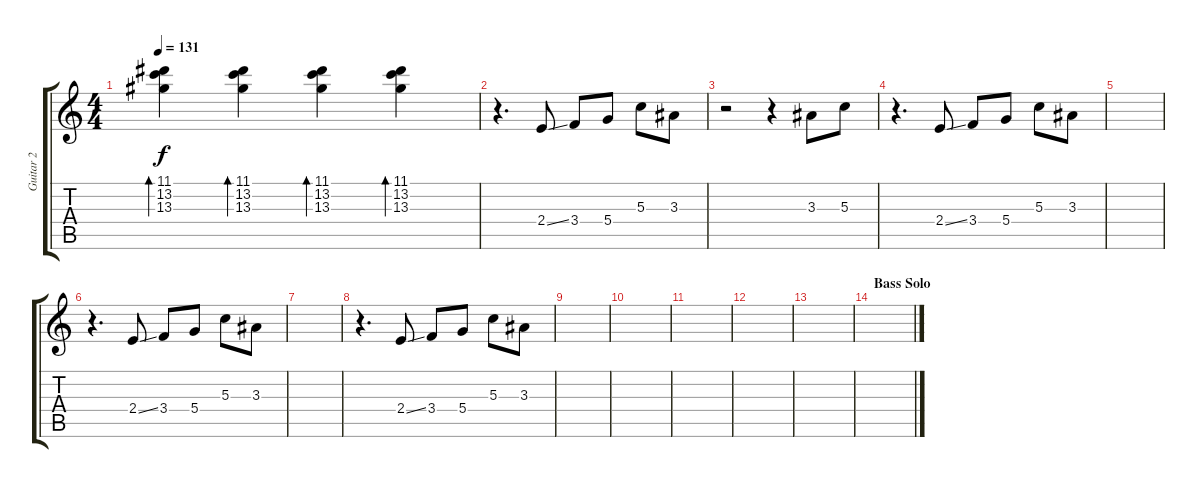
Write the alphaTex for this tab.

\track ("Guitar 2" "Guitar 2") {instrument electricguitarjazz}
\staff {score tabs}
\tuning (E4 B3 G3 D3 A2 E2) {hide}
\ts (4 4)
\tempo 131
\clef g2
\ks c
(11.1 13.2 13.3).4{bd 120 dy f} (11.1 13.2 13.3).4{bd 120} (11.1 13.2 13.3).4{bd 120} (11.1 13.2 13.3).4{bd 120} |
r.4{d} 2.4{ss}.8 3.4.8 5.4.8 5.3.8 3.3.8 |
r.2 r.4 3.3.8 5.3.8 |
r.4{d} 2.4{ss}.8 3.4.8 5.4.8 5.3.8 3.3.8 |
|
r.4{d} 2.4{ss}.8 3.4.8 5.4.8 5.3.8 3.3.8 |
|
r.4{d} 2.4{ss}.8 3.4.8 5.4.8 5.3.8 3.3.8 |
|
|
|
|
|
\section ("" "Bass Solo")
